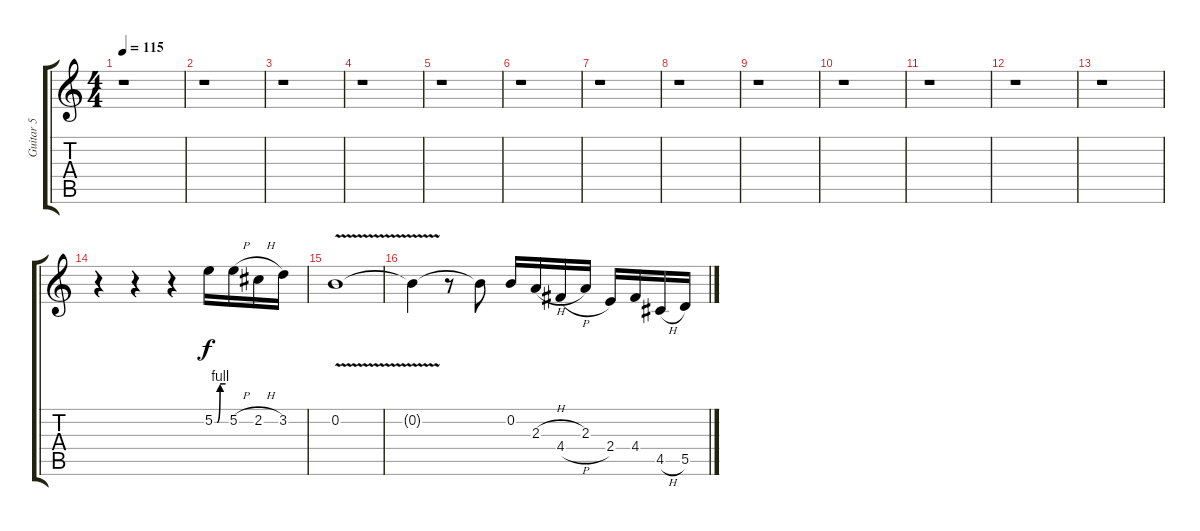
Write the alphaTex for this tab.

\track ("Guitar 5" "Guitar 5") {instrument overdrivenguitar}
\staff {score tabs}
\tuning (E4 B3 G3 D3 A2 E2) {hide}
\ts (4 4)
\tempo 115
\clef g2
\ks c
r.1{dy f} |
r.1 |
r.1 |
r.1 |
r.1 |
r.1 |
r.1 |
r.1 |
r.1 |
r.1 |
r.1 |
r.1 |
r.1 |
r.4 r.4 r.4 5.2{be (custom 0 0 14 0 30 4 60 4)}.16 5.2{h}.16 2.2{h}.16 3.2.16 |
0.2{v}.1 |
0.2{t}.4 r.8 0.2{t}.8 0.2.16 2.3{h}.16 4.4{h}.16 2.3.16 2.4.16 4.4.16 4.5{h}.16 5.5.16
